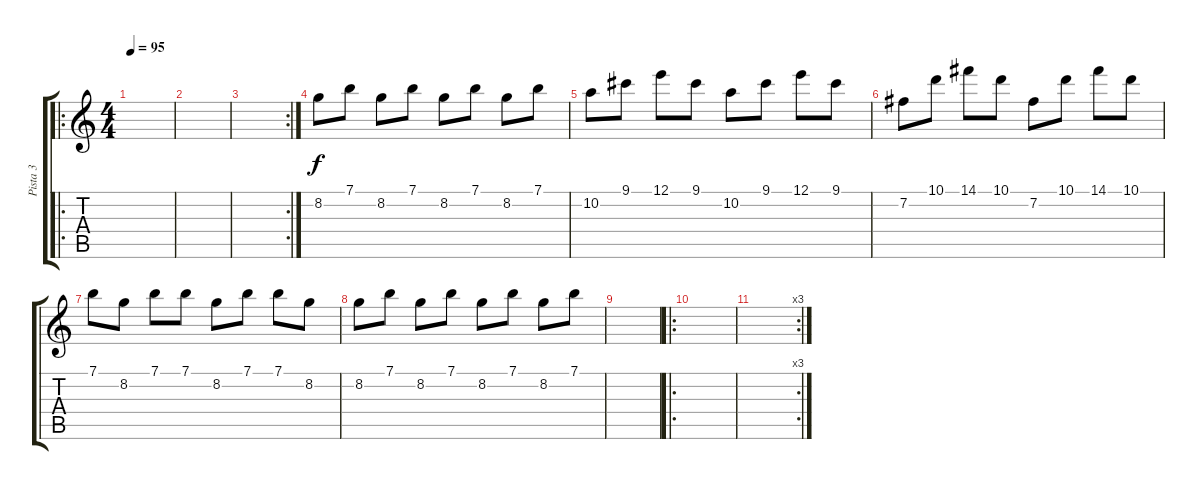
\track ("Pista 3" "Pista 3") {instrument electricguitarclean}
\staff {score tabs}
\tuning (E4 B3 G3 D3 A2 E2) {hide}
\ro
\ts (4 4)
\tempo 95
\clef g2
\ks c
|
|
\rc 2
|
8.2.8{instrument electricguitarclean} 7.1.8 8.2.8 7.1.8 8.2.8 7.1.8 8.2.8 7.1.8 |
10.2.8 9.1.8 12.1.8 9.1.8 10.2.8 9.1.8 12.1.8 9.1.8 |
7.2.8 10.1.8 14.1.8 10.1.8 7.2.8 10.1.8 14.1.8 10.1.8 |
7.1.8 8.2.8 7.1.8 7.1.8 8.2.8 7.1.8 7.1.8 8.2.8 |
8.2.8 7.1.8 8.2.8 7.1.8 8.2.8 7.1.8 8.2.8 7.1.8 |
|
\ro
|
\rc 3
